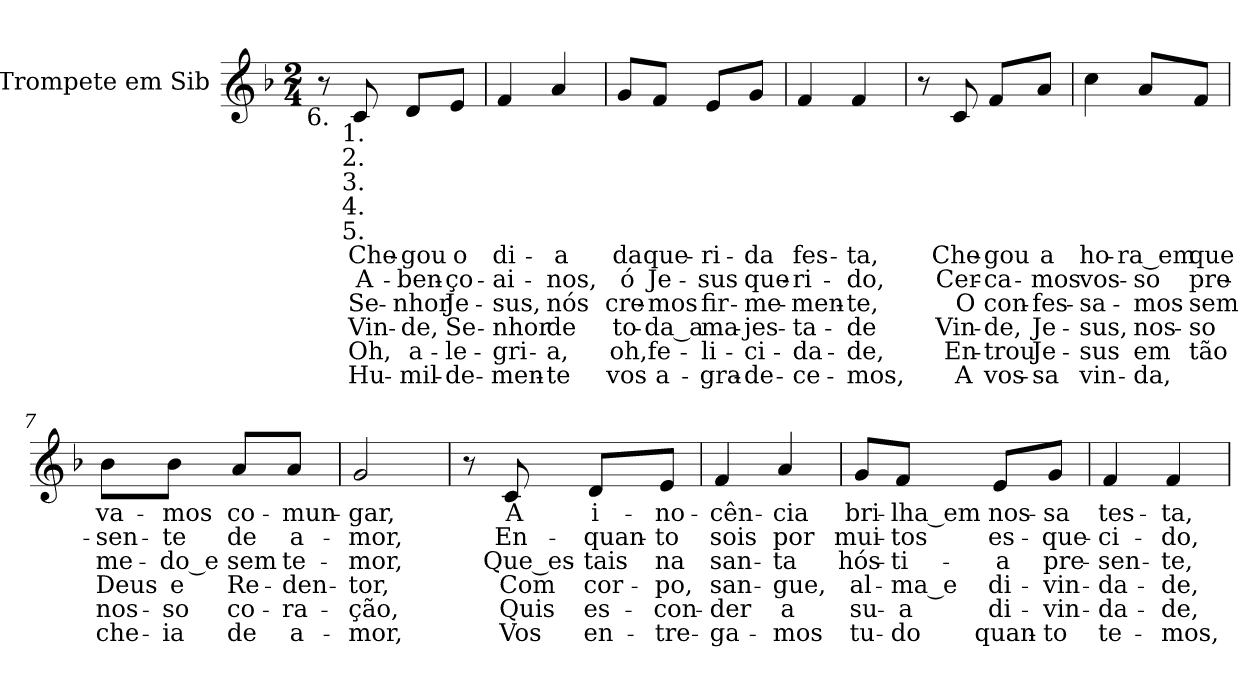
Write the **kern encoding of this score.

**kern	**text	**text	**text	**text	**text	**text
*part1	*part1	*part1	*part1	*part1	*part1	*part1
*staff1	*staff1	*staff1	*staff1	*staff1	*staff1	*staff1
*I"Trompete em Sib	*	*	*	*	*	*
*I'Tpte.	*	*	*	*	*	*
!!LO:PB:g=z
*clefG2	*	*	*	*	*	*
*ITrd1c2	*	*	*	*	*	*
*k[b-e-a-]	*	*	*	*	*	*
*E-:	*	*	*	*	*	*
*M2/4	*	*	*	*	*	*
*MM60	*	*	*	*	*	*
=1	=1	=1	=1	=1	=1	=1
!LO:TX:b:cj:t=6.	!	!	!	!	!	!
8r	.	.	.	.	.	.
!LO:TX:b:cj:t=1.	!	!	!	!	!	!
!LO:TX:b:cj:t=2.	!	!	!	!	!	!
!LO:TX:b:cj:t=3.	!	!	!	!	!	!
!LO:TX:b:cj:t=4.	!	!	!	!	!	!
!LO:TX:b:cj:t=5.	!	!	!	!	!	!
!	!LO:LY:b:color=#000000	!LO:LY:b:color=#000000	!LO:LY:b:color=#000000	!LO:LY:b:color=#000000	!LO:LY:b:color=#000000	!LO:LY:b:color=#000000
8B-i/	Che-	A-	Se-	Vin-	Oh,	Hu-
!	!LO:LY:b:color=#000000	!LO:LY:b:color=#000000	!LO:LY:b:color=#000000	!LO:LY:b:color=#000000	!LO:LY:b:color=#000000	!LO:LY:b:color=#000000
8ci/L	-gou	-ben-	-nhor	-de,	a-	-mil-
!	!LO:LY:b:color=#000000	!LO:LY:b:color=#000000	!LO:LY:b:color=#000000	!LO:LY:b:color=#000000	!LO:LY:b:color=#000000	!LO:LY:b:color=#000000
8di/J	o	-ço-	Je-	Se-	-le-	-de-
=2	=2	=2	=2	=2	=2	=2
!	!LO:LY:b:color=#000000	!LO:LY:b:color=#000000	!LO:LY:b:color=#000000	!LO:LY:b:color=#000000	!LO:LY:b:color=#000000	!LO:LY:b:color=#000000
4e-i/	di-	-ai-	-sus,	-nhor	-gri-	-men-
!	!LO:LY:b:color=#000000	!LO:LY:b:color=#000000	!LO:LY:b:color=#000000	!LO:LY:b:color=#000000	!LO:LY:b:color=#000000	!LO:LY:b:color=#000000
4gi/	-a	-nos,	nós	de	-a,	-te
=3	=3	=3	=3	=3	=3	=3
!	!LO:LY:b:color=#000000	!LO:LY:b:color=#000000	!LO:LY:b:color=#000000	!LO:LY:b:color=#000000	!LO:LY:b:color=#000000	!LO:LY:b:color=#000000
8fi/L	da	ó	cre-	to-	oh,	vos
!	!LO:LY:b:color=#000000	!LO:LY:b:color=#000000	!LO:LY:b:color=#000000	!LO:LY:b:color=#000000	!LO:LY:b:color=#000000	!LO:LY:b:color=#000000
8e-i/J	que-	Je-	-mos	-da_a	fe-	a-
!	!LO:LY:b:color=#000000	!LO:LY:b:color=#000000	!LO:LY:b:color=#000000	!LO:LY:b:color=#000000	!LO:LY:b:color=#000000	!LO:LY:b:color=#000000
8di/L	-ri-	-sus	fir-	ma-	-li-	-gra-
!	!LO:LY:b:color=#000000	!LO:LY:b:color=#000000	!LO:LY:b:color=#000000	!LO:LY:b:color=#000000	!LO:LY:b:color=#000000	!LO:LY:b:color=#000000
8fi/J	-da	que-	-me-	-jes-	-ci-	-de-
=4	=4	=4	=4	=4	=4	=4
!	!LO:LY:b:color=#000000	!LO:LY:b:color=#000000	!LO:LY:b:color=#000000	!LO:LY:b:color=#000000	!LO:LY:b:color=#000000	!LO:LY:b:color=#000000
4e-i/	fes-	-ri-	-men-	-ta-	-da-	-ce-
!	!LO:LY:b:color=#000000	!LO:LY:b:color=#000000	!LO:LY:b:color=#000000	!LO:LY:b:color=#000000	!LO:LY:b:color=#000000	!LO:LY:b:color=#000000
4e-i/	-ta,	-do,	-te,	-de	-de,	-mos,
=5	=5	=5	=5	=5	=5	=5
8r	.	.	.	.	.	.
!	!LO:LY:b:color=#000000	!LO:LY:b:color=#000000	!LO:LY:b:color=#000000	!LO:LY:b:color=#000000	!LO:LY:b:color=#000000	!LO:LY:b:color=#000000
8B-i/	Che-	Cer-	O	Vin-	En-	A
!	!LO:LY:b:color=#000000	!LO:LY:b:color=#000000	!LO:LY:b:color=#000000	!LO:LY:b:color=#000000	!LO:LY:b:color=#000000	!LO:LY:b:color=#000000
8e-i/L	-gou	-ca-	con-	-de,	-trou	vos-
!	!LO:LY:b:color=#000000	!LO:LY:b:color=#000000	!LO:LY:b:color=#000000	!LO:LY:b:color=#000000	!LO:LY:b:color=#000000	!LO:LY:b:color=#000000
8gi/J	a	-mos	-fes-	Je-	Je-	-sa
=6	=6	=6	=6	=6	=6	=6
!	!LO:LY:b:color=#000000	!LO:LY:b:color=#000000	!LO:LY:b:color=#000000	!LO:LY:b:color=#000000	!LO:LY:b:color=#000000	!LO:LY:b:color=#000000
4b-i\	ho-	vos-	-sa-	-sus,	-sus	vin-
!	!LO:LY:b:color=#000000	!LO:LY:b:color=#000000	!LO:LY:b:color=#000000	!LO:LY:b:color=#000000	!LO:LY:b:color=#000000	!LO:LY:b:color=#000000
8gi/L	-ra_em	-so	-mos	nos-	em	-da,
!	!LO:LY:b:color=#000000	!LO:LY:b:color=#000000	!LO:LY:b:color=#000000	!LO:LY:b:color=#000000	!LO:LY:b:color=#000000	!
8e-i/J	que	pre-	sem	-so	tão	.
!!LO:LB:g=z
=7	=7	=7	=7	=7	=7	=7
!	!LO:LY:b:color=#000000	!LO:LY:b:color=#000000	!LO:LY:b:color=#000000	!LO:LY:b:color=#000000	!LO:LY:b:color=#000000	!LO:LY:b:color=#000000
8a-i\L	va-	-sen-	me-	Deus	nos-	che-
!	!LO:LY:b:color=#000000	!LO:LY:b:color=#000000	!LO:LY:b:color=#000000	!LO:LY:b:color=#000000	!LO:LY:b:color=#000000	!LO:LY:b:color=#000000
8a-i\J	-mos	-te	-do_e	e	-so	-ia
!	!LO:LY:b:color=#000000	!LO:LY:b:color=#000000	!LO:LY:b:color=#000000	!LO:LY:b:color=#000000	!LO:LY:b:color=#000000	!LO:LY:b:color=#000000
8gi/L	co-	de	sem	Re-	co-	de
!	!LO:LY:b:color=#000000	!LO:LY:b:color=#000000	!LO:LY:b:color=#000000	!LO:LY:b:color=#000000	!LO:LY:b:color=#000000	!LO:LY:b:color=#000000
8gi/J	-mun-	a-	te-	-den-	-ra-	a-
=8	=8	=8	=8	=8	=8	=8
!	!LO:LY:b:color=#000000	!LO:LY:b:color=#000000	!LO:LY:b:color=#000000	!LO:LY:b:color=#000000	!LO:LY:b:color=#000000	!LO:LY:b:color=#000000
2fi/	-gar,	-mor,	-mor,	-tor,	-ção,	-mor,
=9	=9	=9	=9	=9	=9	=9
8r	.	.	.	.	.	.
!	!LO:LY:b:color=#000000	!LO:LY:b:color=#000000	!LO:LY:b:color=#000000	!LO:LY:b:color=#000000	!LO:LY:b:color=#000000	!LO:LY:b:color=#000000
8B-i/	A	En-	Que_es-	Com	Quis	Vos
!	!LO:LY:b:color=#000000	!LO:LY:b:color=#000000	!LO:LY:b:color=#000000	!LO:LY:b:color=#000000	!LO:LY:b:color=#000000	!LO:LY:b:color=#000000
8ci/L	i-	-quan-	-tais	cor-	es-	en-
!	!LO:LY:b:color=#000000	!LO:LY:b:color=#000000	!LO:LY:b:color=#000000	!LO:LY:b:color=#000000	!LO:LY:b:color=#000000	!LO:LY:b:color=#000000
8di/J	-no-	-to	na	-po,	-con-	-tre-
=10	=10	=10	=10	=10	=10	=10
!	!LO:LY:b:color=#000000	!LO:LY:b:color=#000000	!LO:LY:b:color=#000000	!LO:LY:b:color=#000000	!LO:LY:b:color=#000000	!LO:LY:b:color=#000000
4e-i/	-cên-	sois	san-	san-	-der	-ga-
!	!LO:LY:b:color=#000000	!LO:LY:b:color=#000000	!LO:LY:b:color=#000000	!LO:LY:b:color=#000000	!LO:LY:b:color=#000000	!LO:LY:b:color=#000000
4gi/	-cia	por	-ta	-gue,	a	-mos
=11	=11	=11	=11	=11	=11	=11
!	!LO:LY:b:color=#000000	!LO:LY:b:color=#000000	!LO:LY:b:color=#000000	!LO:LY:b:color=#000000	!LO:LY:b:color=#000000	!LO:LY:b:color=#000000
8fi/L	bri-	mui-	hós-	al-	su-	tu-
!	!LO:LY:b:color=#000000	!LO:LY:b:color=#000000	!LO:LY:b:color=#000000	!LO:LY:b:color=#000000	!LO:LY:b:color=#000000	!LO:LY:b:color=#000000
8e-i/J	-lha_em	-tos	-ti-	-ma_e	-a	-do
!	!LO:LY:b:color=#000000	!LO:LY:b:color=#000000	!LO:LY:b:color=#000000	!LO:LY:b:color=#000000	!LO:LY:b:color=#000000	!LO:LY:b:color=#000000
8di/L	nos-	es-	-a	di-	di-	quan-
!	!LO:LY:b:color=#000000	!LO:LY:b:color=#000000	!LO:LY:b:color=#000000	!LO:LY:b:color=#000000	!LO:LY:b:color=#000000	!LO:LY:b:color=#000000
8fi/J	-sa	-que-	pre-	-vin-	-vin-	-to
=12	=12	=12	=12	=12	=12	=12
!	!LO:LY:b:color=#000000	!LO:LY:b:color=#000000	!LO:LY:b:color=#000000	!LO:LY:b:color=#000000	!LO:LY:b:color=#000000	!LO:LY:b:color=#000000
4e-i/	tes-	-ci-	-sen-	-da-	-da-	te-
!	!LO:LY:b:color=#000000	!LO:LY:b:color=#000000	!LO:LY:b:color=#000000	!LO:LY:b:color=#000000	!LO:LY:b:color=#000000	!LO:LY:b:color=#000000
4e-i/	-ta,	-do,	-te,	-de,	-de,	-mos,
=	=	=	=	=	=	=
*-	*-	*-	*-	*-	*-	*-
